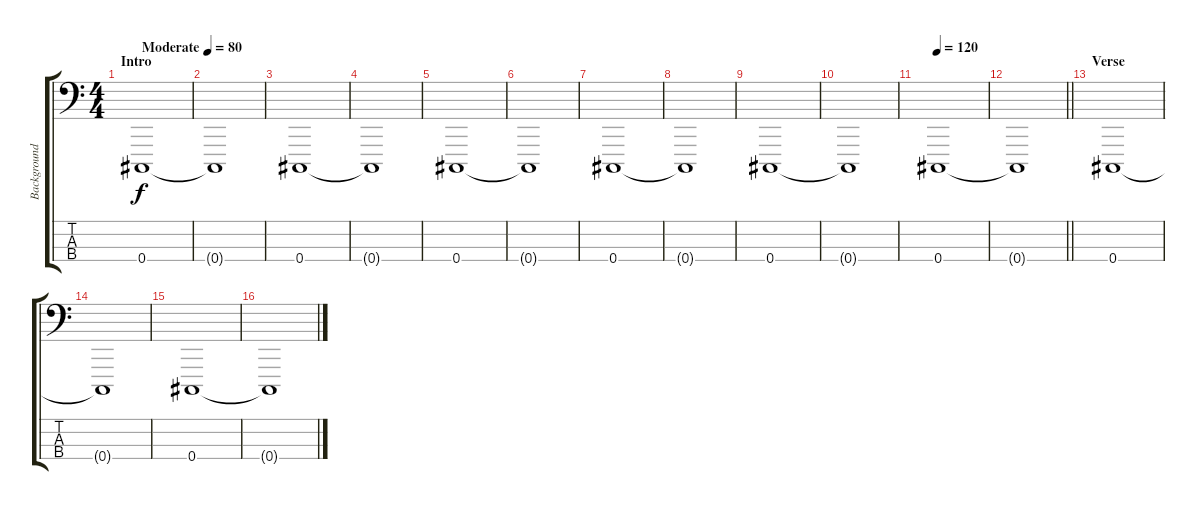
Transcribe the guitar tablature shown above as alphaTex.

\track ("Background" "Background") {instrument synthstrings1}
\staff {score tabs}
\tuning (Gb2 Db2 Ab1 Db1) {hide}
\ts (4 4)
\section ("" "Intro")
\tempo (80 "Moderate")
\clef f4
\ks c
0.4.1{dy f instrument synthstrings1} |
0.4{t}.1 |
0.4.1 |
0.4{t}.1 |
0.4.1 |
0.4{t}.1 |
0.4.1 |
0.4{t}.1 |
0.4.1 |
0.4{t}.1 |
\tempo 120
0.4.1 |
\barLineRight lightlight
0.4{t}.1 |
\section ("" "Verse")
0.4.1 |
0.4{t}.1 |
0.4.1 |
0.4{t}.1
